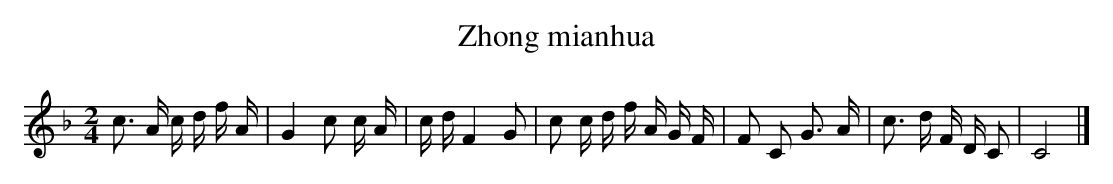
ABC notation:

X:1
T: Zhong mianhua
L: 1/16
M: 2/4
K: F
c2> A2 c d f A [I:setbarnb 1]|
G4c2 c A |
c dF4G2 |
c2 c d f A G F |
F2 C2 G3 A |
c2> d2 F D C2 |
C8 |]
